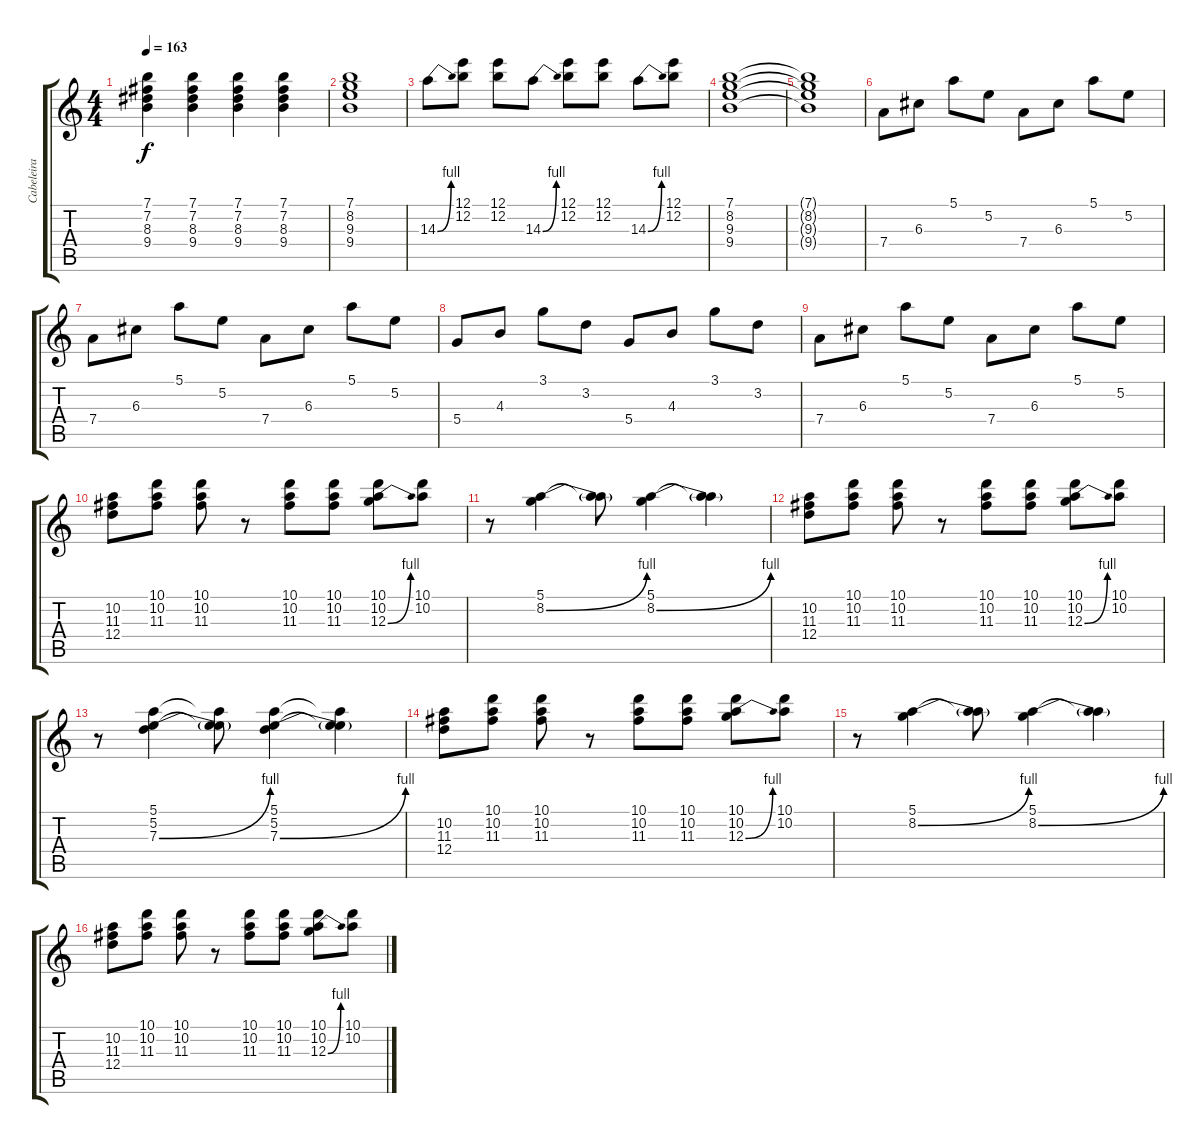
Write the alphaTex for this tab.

\track ("Cabeleira" "Cabeleira") {instrument overdrivenguitar}
\staff {score tabs}
\tuning (E4 B3 G3 D3 A2 E2) {hide}
\ts (4 4)
\tempo 163
\clef g2
\ks c
(7.1 7.2 8.3 9.4).4{dy f} (7.1 7.2 8.3 9.4).4 (7.1 7.2 8.3 9.4).4 (7.1 7.2 8.3 9.4).4 |
(7.1 8.2 9.3 9.4).1 |
14.3{be (bend 0 0 60 4)}.8 (12.1 12.2).8 (12.1 12.2).8 14.3{be (bend 0 0 60 4)}.8 (12.1 12.2).8 (12.1 12.2).8 14.3{be (bend 0 0 60 4)}.8 (12.1 12.2).8 |
(7.1 8.2 9.3 9.4).1 |
(7.1{t} 8.2{t} 9.3{t} 9.4{t}).1 |
7.4.8 6.3.8 5.1.8 5.2.8 7.4.8 6.3.8 5.1.8 5.2.8 |
7.4.8 6.3.8 5.1.8 5.2.8 7.4.8 6.3.8 5.1.8 5.2.8 |
5.4.8 4.3.8 3.1.8 3.2.8 5.4.8 4.3.8 3.1.8 3.2.8 |
7.4.8 6.3.8 5.1.8 5.2.8 7.4.8 6.3.8 5.1.8 5.2.8 |
(10.2 11.3 12.4).8 (10.1 10.2 11.3).8 (10.1 10.2 11.3).8 r.8 (10.1 10.2 11.3).8 (10.1 10.2 11.3).8 (10.1 10.2 12.3{be (bend 0 0 60 4)}).8 (10.1 10.2).8 |
r.8 (5.1 8.2{be (bend 0 0 60 4)}).4 (5.1{t} 8.2{t}).8 (5.1 8.2{be (bend 0 0 60 4)}).4 (5.1{t} 8.2{t}).4 |
(10.2 11.3 12.4).8 (10.1 10.2 11.3).8 (10.1 10.2 11.3).8 r.8 (10.1 10.2 11.3).8 (10.1 10.2 11.3).8 (10.1 10.2 12.3{be (bend 0 0 60 4)}).8 (10.1 10.2).8 |
r.8 (5.1 5.2 7.3{be (bend 0 0 60 4)}).4 (5.1{t} 5.2{t} 7.3{t}).8 (5.1 5.2 7.3{be (bend 0 0 60 4)}).4 (5.1{t} 5.2{t} 7.3{t}).4 |
(10.2 11.3 12.4).8 (10.1 10.2 11.3).8 (10.1 10.2 11.3).8 r.8 (10.1 10.2 11.3).8 (10.1 10.2 11.3).8 (10.1 10.2 12.3{be (bend 0 0 60 4)}).8 (10.1 10.2).8 |
r.8 (5.1 8.2{be (bend 0 0 60 4)}).4 (5.1{t} 8.2{t}).8 (5.1 8.2{be (bend 0 0 60 4)}).4 (5.1{t} 8.2{t}).4 |
(10.2 11.3 12.4).8 (10.1 10.2 11.3).8 (10.1 10.2 11.3).8 r.8 (10.1 10.2 11.3).8 (10.1 10.2 11.3).8 (10.1 10.2 12.3{be (bend 0 0 60 4)}).8 (10.1 10.2).8
